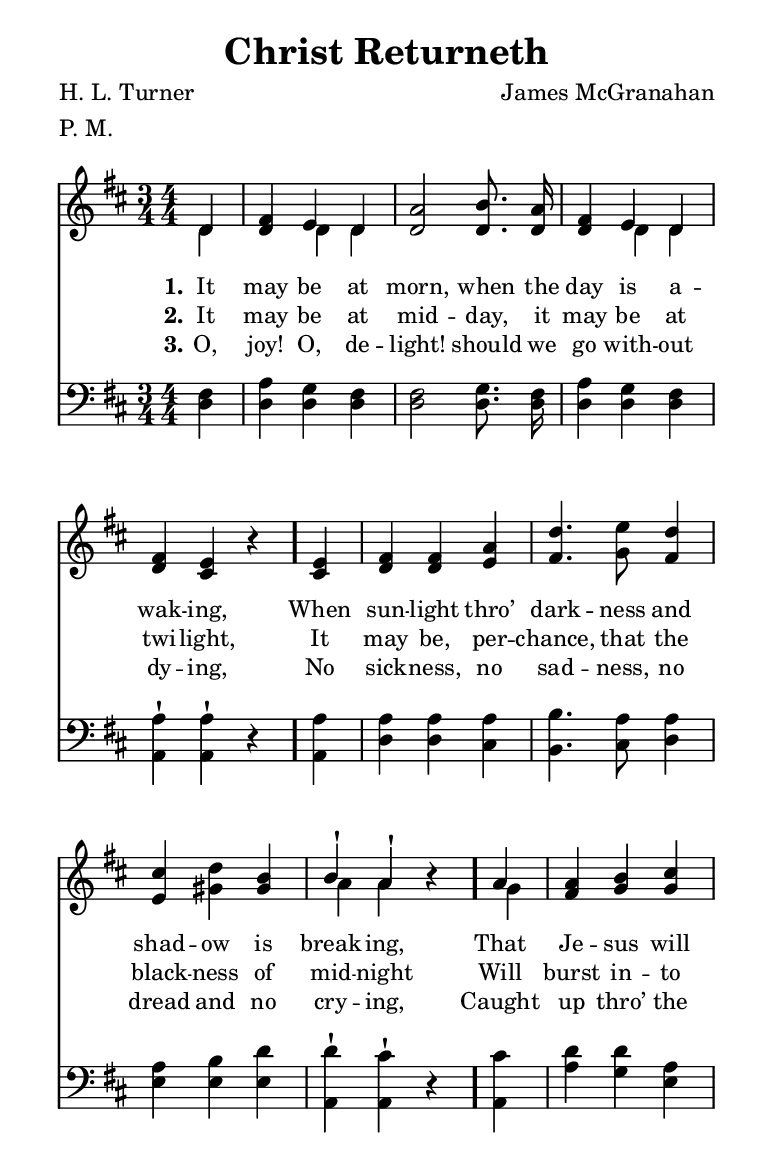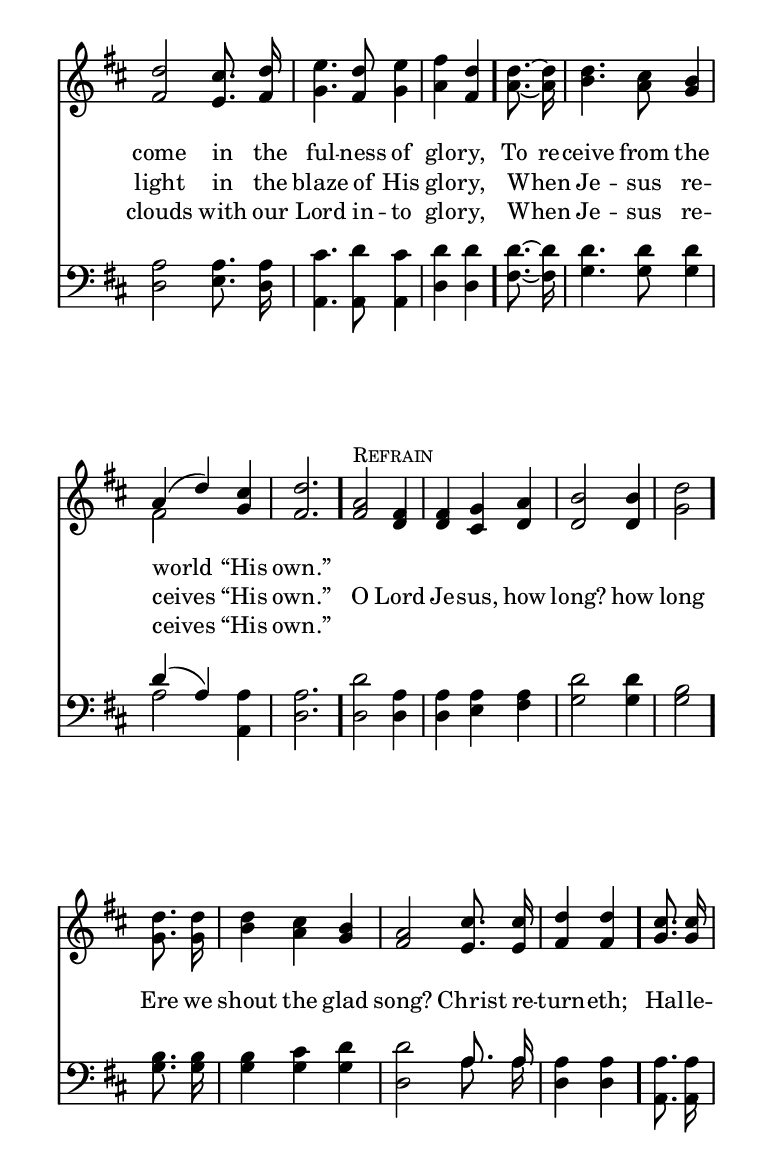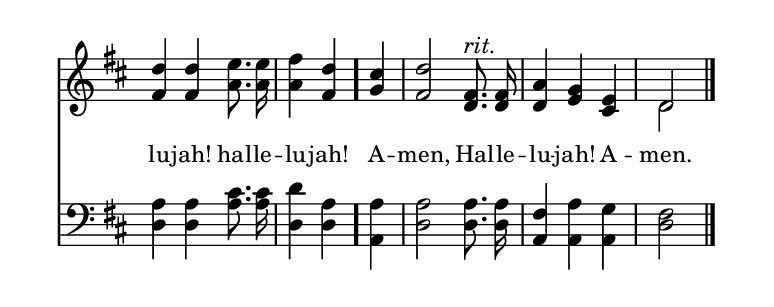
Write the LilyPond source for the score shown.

\include "common/global.ily"
\paper {
  \include "common/paper.ily"
  system-count = #(cond (is-eogsized 5) (#t #f))
}

% dual-time is from http://lilypond.1069038.n5.nabble.com/multiple-timesignatures-tp25914p25915.html
#(define ((dual-time one two denom) grob)
  (grob-interpret-markup grob
    (markup #:override '(baseline-skip . 0) #:number
      (#:line ( (#:column (one denom)) (#:column (two denom)) ) )
    )
  )
)

dualTime = #(define-music-function (parser location num1 num2 denom) (string? string? string?) #{
    \once\override Staff.TimeSignature.stencil = #(dual-time num1 num2 denom)
    \once\revert TimeSignature #'break-visibility
#})

\header{
  hymnnumber = "212"
  title = "Christ Returneth"
  tunename = ""
  meter = "P. M."
  poet = "H. L. Turner"
  composer = "James McGranahan"
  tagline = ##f
}

global = {
  \include "common/overrides.ily"
  \override Staff.TimeSignature.style = #'numbered
  \time 3/4 % original specifies 4/4 here too -- we specify it inline
  \override Score.MetronomeMark.transparent = ##t % hide all fermata changes too
  \tempo 4=120
  \key d \major
  \partial 4
  \autoBeamOff
}

patternA = { c4 | c c c | c'2 c8. c16 | c4 c c | \time 4/4 c c c4 }
patternB = { c4 | \time 3/4 c c c | c4. c8 c4 | c4 c c | \time 4/4 c c c4 }
patternC = { c4 | \time 3/4 c c c | c2 c8. c16 | c4. c8 c4 | c4 c }
patternD = { c8. ~ c16 | c4. c8 c4 | c4( c) c | c2. | }
patternE = { c2  c4 | c c c | c2 c4 | c2 }
patternF = { c8. c16 | c4 c c | c2 c8. c16 | c4 c }
patternG = { c8. c16 | c4 c c8. c16 | c4 c }
patternH = { c4 | c2 c,8. c16 | c4 c c | c2 }
patternI = { c8. ~ c16 | c4. c8 c4 | c2 c4 | c2. | }

notesSoprano = {
\global
\relative c' {

  d4 | fis e d | a'2 b8. a16 | fis4 e d | \time 4/4 fis e r4
  e4 | \time 3/4 fis fis a | d4. e8 d4 | cis4 d b | \time 4/4 b-! a-! r4
  a4 | \time 3/4 a b cis | d2 cis8. d16 | e4. d8 e4 | fis4 d
  d8. ~ d16 | d4. cis8 b4 | a4( d) cis | d2. |

  \eogbreak
  << s^\markup { \small \caps "Refrain" }
  { a2  fis4 | fis g a | b2 b4 | d2 } >>
  d8. d16 | d4 cis b | a2 cis8. cis16 | d4 d
  cis8. cis16 | d4 d e8. e16 | fis4 d
  cis4 | d2 fis,8.^\markup{\italic rit.} fis16 | a4 g e | d2

  \bar "|."

}
}

notesAlto = {
\global
\relative e' {

  \changePitch \patternA { d | d d d | d d d | d d d | d cis r }
  \changePitch \patternB { cis | d d e | fis g fis | e gis gis | a a r }
  \changePitch \patternC { g | fis g g | fis e fis | g fis g | a fis }
  \changePitch \patternI { a a | b a g | fis g | fis }

  \changePitch \patternE { fis d | d cis d | d d | g }
  \changePitch \patternF { g g | b a g | fis e e | fis fis }
  \changePitch \patternG { g g | fis fis a a | a fis }
  \changePitch \patternH { g | fis d d | d e cis | d }

}
}

notesTenor = {
\global
\relative a {

  \changePitch \patternA { fis | a g fis | fis g fis | a g fis | a-! a-! r }
  \changePitch \patternB { a | a a a | b a a | a b d | d-! cis-! r }
  \changePitch \patternC { cis | d d a | a a a | cis d cis | d d }
  \changePitch \patternD { d d | d d d | d( a) a | a }

  \changePitch \patternE { d a | a a a | d d | b }
  \changePitch \patternF { b b | b cis d | d a a | a a }
  \changePitch \patternG { a a | a a cis cis | d a }
  \changePitch \patternH { a | a a a | fis a g | fis }

}
}

notesBass = {
\global
\relative f {

  \changePitch \patternA { d | d d d | d d d | d d d | a a r }
  \changePitch \patternB { a | d d cis | b cis d | e e e | a, a r }
  \changePitch \patternC { a | a' g e | d e d | a a a | d d }
  \changePitch \patternI { fis fis | g g g | a a, | d }

  \changePitch \patternE { d d | d e fis | g g | g }
  \changePitch \patternF { g g | g g g | d a' a | d, d }
  \changePitch \patternG { a a | d d a' a | d, d }
  \changePitch \patternH { a | d d d | a a a | d }

}
}

Refrain = \lyricmode {

O Lord Je -- sus, how long? how long \bar "."
Ere we shout the glad song? Christ re -- turn -- eth; \bar "."
Hal -- le -- lu -- jah! hal -- le -- lu -- jah! \bar "."
A -- men, Hal -- le -- lu -- jah! A -- men. \bar "."

}

wordsA = \lyricmode {
\set stanza = "1."

It may be at morn, when the day is a -- wak -- ing, \bar "."
When sun -- light thro’ dark -- ness and shad -- ow is break -- ing, \bar "."
That Je -- sus will come in the ful -- ness of glo -- ry, \bar "."
{ \mon } To re -- { \moff } ceive from the world “His own.” \bar "."

}

wordsB = \lyricmode {
\set stanza = "2."

It may be at mid -- day, it may be at twi -- light,
It may be, per -- chance, that the black -- ness of mid -- night
Will burst in -- to light in the blaze of His glo -- ry,
When Je -- sus re -- ceives “His own.”

\Refrain

}

wordsC = \lyricmode {
\set stanza = "3."

O, joy! O, de -- light! should we go with -- out dy -- ing,
No sick -- ness, no sad -- ness, no dread and no cry -- ing,
Caught up thro’ the clouds with our Lord in -- to glo -- ry,
When Je -- sus re -- ceives “His own.”

}

\score {
  \context ChoirStaff <<
    \context Staff = upper <<
      \set Staff.autoBeaming = ##f
      \set ChoirStaff.systemStartDelimiter = #'SystemStartBar
      \set ChoirStaff.printPartCombineTexts = ##f
      \dualTime "3" "4" "4"
      \partcombine #'(2 . 11) \notesSoprano \notesAlto
      \context NullVoice = sopranos { \voiceOne << \notesSoprano >> }
      \context NullVoice = altos { \voiceTwo << \notesAlto >> }
      \context Lyrics = one   \lyricsto sopranos \wordsA
      \context Lyrics = two   \lyricsto sopranos \wordsB
      \context Lyrics = three \lyricsto sopranos \wordsC
    >>
    \context Staff = men <<
      \set Staff.autoBeaming = ##f
      \clef bass
      \set ChoirStaff.printPartCombineTexts = ##f
      \dualTime "3" "4" "4"
      \partcombine #'(2 . 11) \notesTenor \notesBass
      \context NullVoice = tenors { \voiceOne << \notesTenor >> }
      \context NullVoice = basses { \voiceTwo << \notesBass >> }
    >>
  >>
  \layout {
    \include "common/layout.ily"
      \context {
        \Staff
        \override TimeSignature.break-visibility = #all-invisible
    }
  }
  \midi{
    \include "common/midi.ily"
  }
}

\version "2.19.49"  % necessary for upgrading to future LilyPond versions.

% vi:set et ts=2 sw=2 ai nocindent syntax=lilypond:
